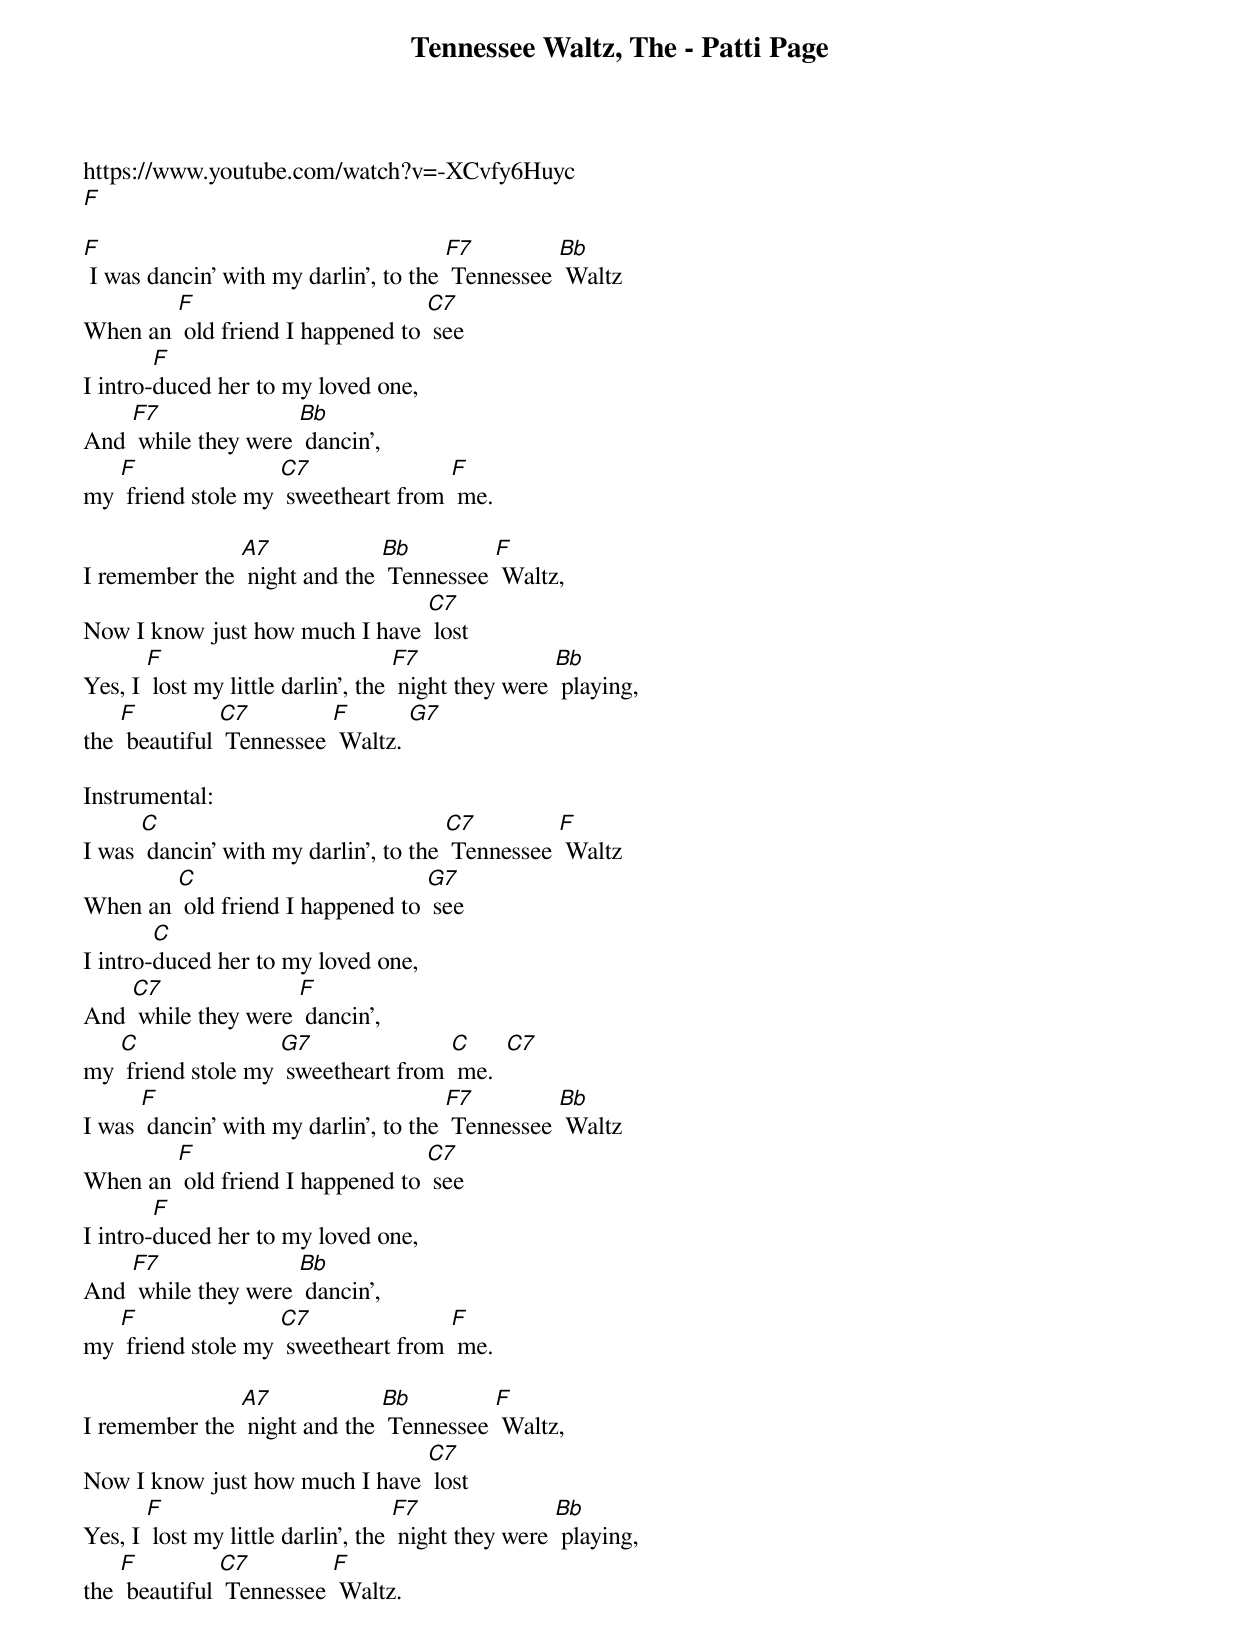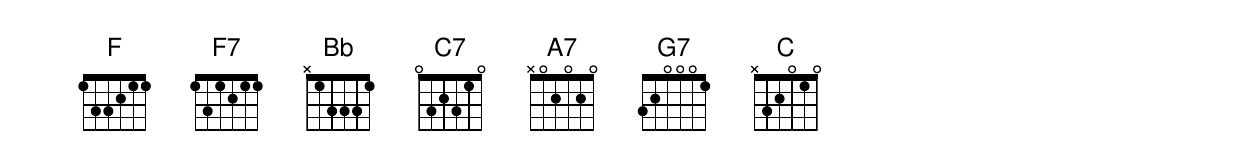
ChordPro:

{t:Tennessee Waltz, The - Patti Page}
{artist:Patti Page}
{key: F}
https://www.youtube.com/watch?v=-XCvfy6Huyc
{c: }
[F]

[F] I was dancin' with my darlin', to the [F7] Tennessee [Bb] Waltz
When an [F] old friend I happened to [C7] see
I intro-[F]duced her to my loved one,
And [F7] while they were [Bb] dancin',
my [F] friend stole my [C7] sweetheart from [F] me.

I remember the [A7] night and the [Bb] Tennessee [F] Waltz,
Now I know just how much I have [C7] lost
Yes, I [F] lost my little darlin', the [F7] night they were [Bb] playing,
the [F] beautiful [C7] Tennessee [F] Waltz. [G7]

Instrumental:
I was [C] dancin' with my darlin', to the [C7] Tennessee [F] Waltz
When an [C] old friend I happened to [G7] see
I intro-[C]duced her to my loved one,
And [C7] while they were [F] dancin',
my [C] friend stole my [G7] sweetheart from [C] me.  [C7]
{c: }
I was [F] dancin' with my darlin', to the [F7] Tennessee [Bb] Waltz
When an [F] old friend I happened to [C7] see
I intro-[F]duced her to my loved one,
And [F7] while they were [Bb] dancin',
my [F] friend stole my [C7] sweetheart from [F] me.

I remember the [A7] night and the [Bb] Tennessee [F] Waltz,
Now I know just how much I have [C7] lost
Yes, I [F] lost my little darlin', the [F7] night they were [Bb] playing,
the [F] beautiful [C7] Tennessee [F] Waltz.
